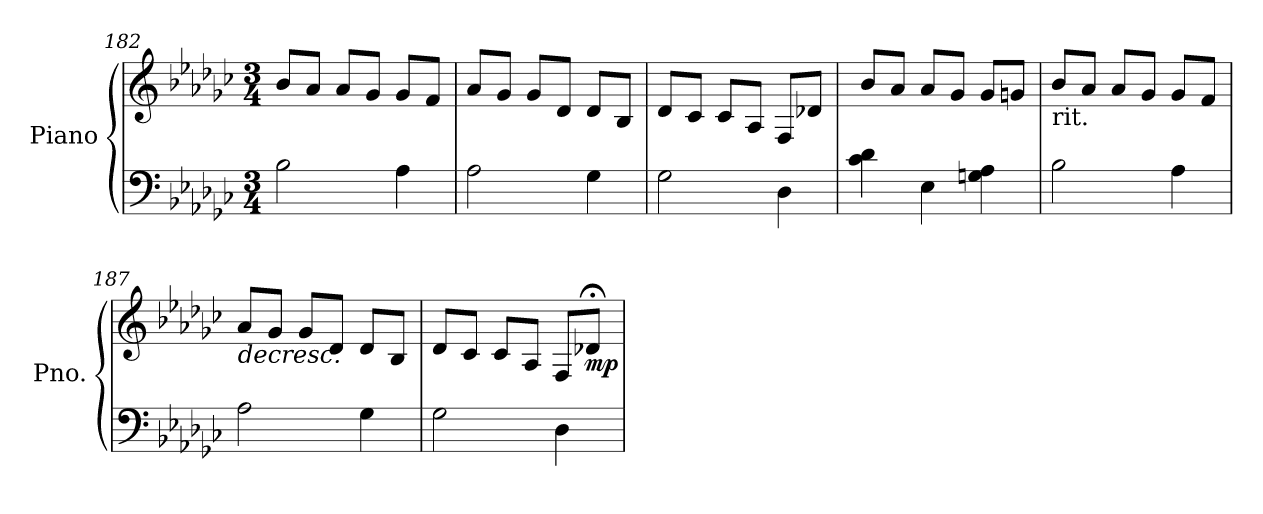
**kern	**kern	**dynam
*part1	*part1	*part1
*staff2	*staff1	*staff1/2
*I"Piano	*	*
*I'Pno.	*	*
*clefF4	*clefG2	*
*k[b-e-a-d-g-c-]	*k[b-e-a-d-g-c-]	*
*M3/4	*M3/4	*
=182	=182	=182
2B-\	8b-/L	.
.	8a-/J	.
.	8a-/L	.
.	8g-/J	.
4A-\	8g-/L	.
.	8f/J	.
=183	=183	=183
2A-\	8a-/L	.
.	8g-/J	.
.	8g-/L	.
.	8d-/J	.
4G-\	8d-/L	.
.	8B-/J	.
!!LO:LB:g=z
=184	=184	=184
2G-\	8d-/L	.
.	8c-/J	.
.	8c-/L	.
.	8A-/J	.
4D-\	8F/L	.
.	8d-X/J	.
=185	=185	=185
4c-\ 4d-\	8b-/L	.
.	8a-/J	.
4E-\	8a-/L	.
.	8g-/J	.
4Gn\ 4A-\	8g-/L	.
.	8gn/J	.
=186	=186	=186
*	*MM190	*
!	!LO:TX:b:t=rit.	!
2B-\	8b-/L	.
.	8a-/J	.
.	8a-/L	.
.	8g-/J	.
4A-\	8g-/L	.
.	8f/J	.
=187	=187	=187
*	*MM180	*
!	!	!LO:HP:b
2A-\	8a-/L	>
.	8g-/J	.
.	8g-/L	.
.	8d-/J	.
4G-\	8d-/L	.
.	8B-/J	.
=188	=188	=188
*	*MM170	*
2G-\	8d-/L	.
.	8c-/J	.
.	8c-/L	.
.	8A-/J	.
4D-\	8F/L	.
!	!	!LO:DY:b
.	8d-X;</J	mp
.	.	]
=	=	=
*-	*-	*-
